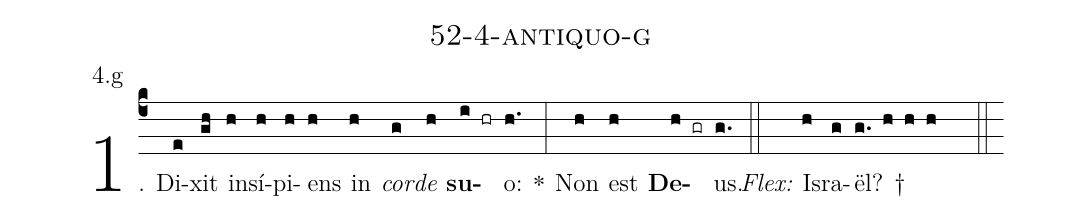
name: 52-4-antiquo-g;
annotation: 4.g;
%%
(c4)1. Di(e)xit(gh) in(h)sí(h)pi(h)ens(h) in(h) <i>cor</i>(g)<i>de</i>(h) <b>su</b>(i hr)o:(h.) *(:) Non(h) est(h) <b>De</b>(h gr)us.(g.) (::)
<i>Flex:</i>()  Is(h)ra(g)ël? †(g. h h h  ::)
